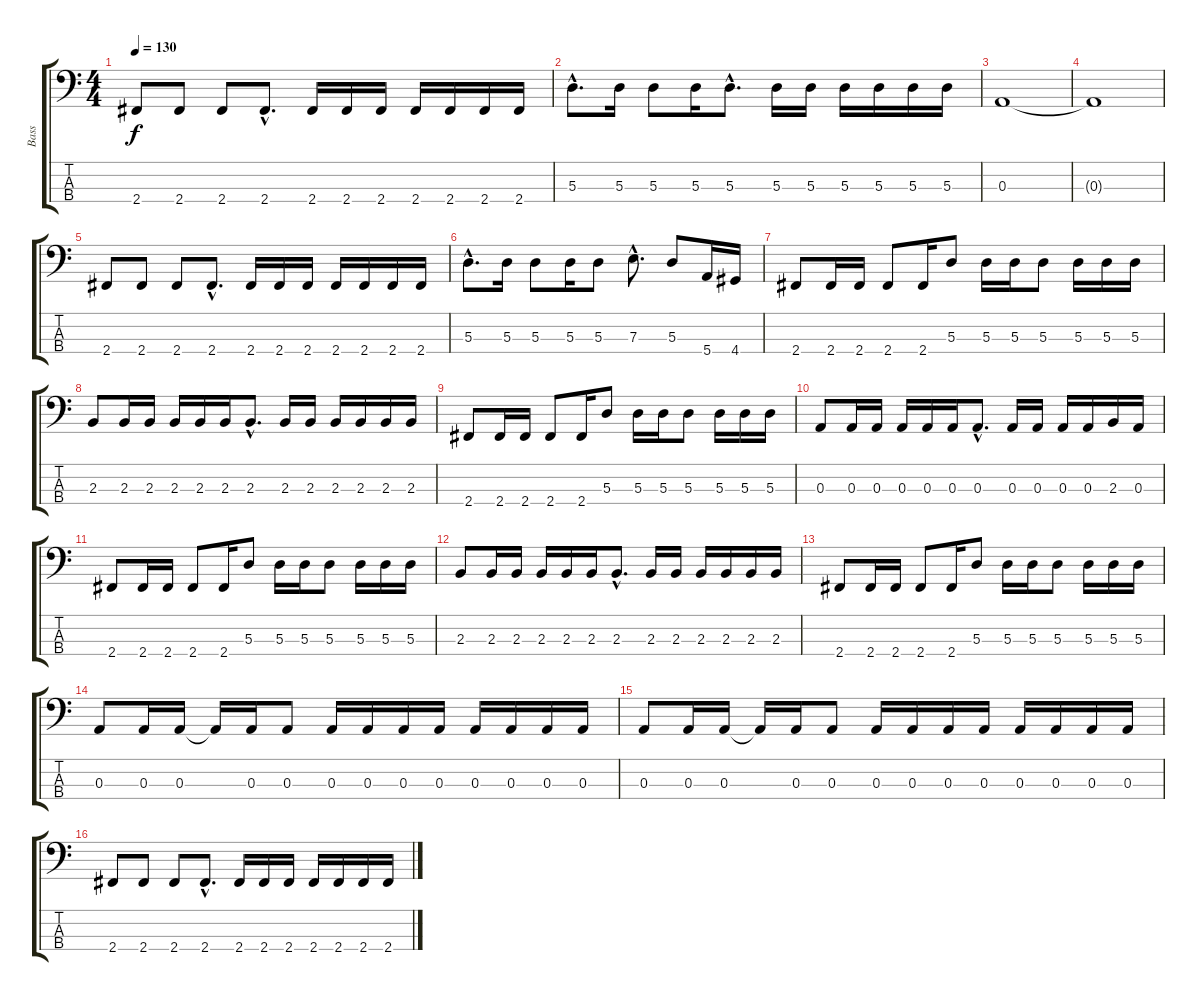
\track ("Bass" "Bass") {instrument electricbassfinger}
\staff {score tabs}
\tuning (G2 D2 A1 E1) {hide}
\ts (4 4)
\tempo 130
\clef f4
\ks c
2.4.8{dy f} 2.4.8 2.4.8 2.4{hac}.8{d} 2.4.16 2.4.16 2.4.16 2.4.16 2.4.16 2.4.16 2.4.16 |
5.3{hac}.8{d} 5.3.16 5.3.8 5.3.16 5.3{hac}.8{d} 5.3.16 5.3.16 5.3.16 5.3.16 5.3.16 5.3.16 |
0.3.1 |
0.3{t}.1 |
2.4.8 2.4.8 2.4.8 2.4{hac}.8{d} 2.4.16 2.4.16 2.4.16 2.4.16 2.4.16 2.4.16 2.4.16 |
5.3{hac}.8{d} 5.3.16 5.3.8 5.3.16 5.3.8 7.3{hac}.8{d} 5.3.8 5.4.16 4.4.16 |
2.4.8 2.4.16 2.4.16 2.4.8 2.4.16 5.3.8 5.3.16 5.3.16 5.3.8 5.3.16 5.3.16 5.3.16 |
2.3.8 2.3.16 2.3.16 2.3.16 2.3.16 2.3.16 2.3{hac}.8{d} 2.3.16 2.3.16 2.3.16 2.3.16 2.3.16 2.3.16 |
2.4.8 2.4.16 2.4.16 2.4.8 2.4.16 5.3.8 5.3.16 5.3.16 5.3.8 5.3.16 5.3.16 5.3.16 |
0.3.8 0.3.16 0.3.16 0.3.16 0.3.16 0.3.16 0.3{hac}.8{d} 0.3.16 0.3.16 0.3.16 0.3.16 2.3.16 0.3.16 |
2.4.8 2.4.16 2.4.16 2.4.8 2.4.16 5.3.8 5.3.16 5.3.16 5.3.8 5.3.16 5.3.16 5.3.16 |
2.3.8 2.3.16 2.3.16 2.3.16 2.3.16 2.3.16 2.3{hac}.8{d} 2.3.16 2.3.16 2.3.16 2.3.16 2.3.16 2.3.16 |
2.4.8 2.4.16 2.4.16 2.4.8 2.4.16 5.3.8 5.3.16 5.3.16 5.3.8 5.3.16 5.3.16 5.3.16 |
0.3.8 0.3.16 0.3.16 0.3{t}.16 0.3.16 0.3.8 0.3.16 0.3.16 0.3.16 0.3.16 0.3.16 0.3.16 0.3.16 0.3.16 |
0.3.8 0.3.16 0.3.16 0.3{t}.16 0.3.16 0.3.8 0.3.16 0.3.16 0.3.16 0.3.16 0.3.16 0.3.16 0.3.16 0.3.16 |
2.4.8 2.4.8 2.4.8 2.4{hac}.8{d} 2.4.16 2.4.16 2.4.16 2.4.16 2.4.16 2.4.16 2.4.16
